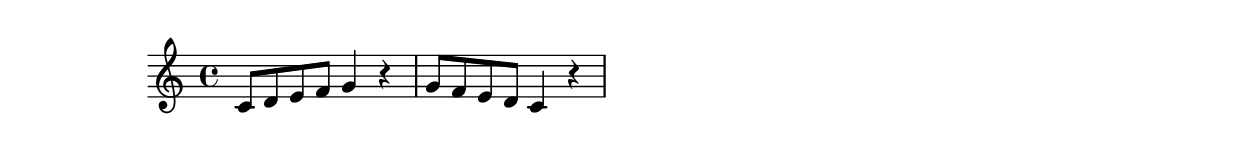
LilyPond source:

\version "2.24.4"

\version "2.24.4"

piyo = { c8[ d e f] g4 r }

hoge = {
  \piyo
}
 
\version "2.24.4"

piyo = { g8[ f e d] c4 r }

fuga = {
  \piyo
}
 

\score {

  \relative c' { \hoge \fuga }

}

% set variable `piyo` in folders `/01_hoge` and `/02_fuga`
% each variable is *done for* after each folder's main.ly & topmost variable is sent to metafolder main.ly
% therefore, i could use separate globalLayout in multiple movements without changing the name if i keep them in separate folders

% that is for piano; how about ensembles? that's a story for another time